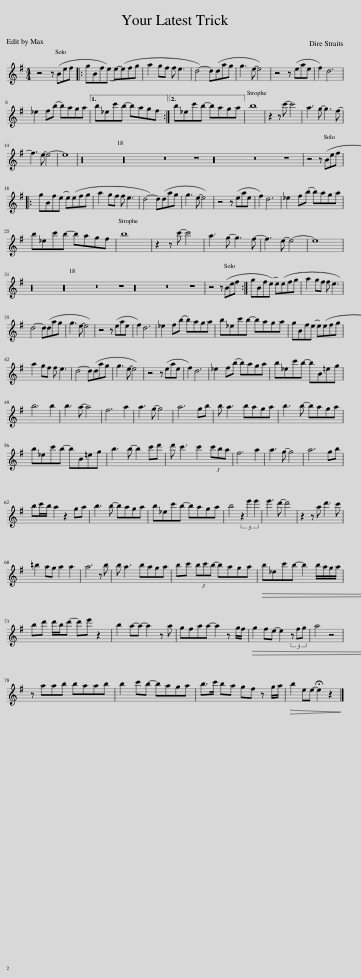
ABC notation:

X:1
L:1/8
M:4/4
I:linebreak $
K:none
V:1 treble transpose=-14
V:1
[K:G] z4 z (Bef) |: gBfe (e-e)(fg) | a2 gf f e3 | d4- d(da)g | g3 e- e4 | %5
 z4 z (eae | f2) d6 |$ _e2 f(b b)aga |1 b_ec'b- bagf :|2 b_ec'b- baga || %10
 b8 | z2 z c'- c'4 | a3 g- g3 f- |$ f3 e- e4- | e8 | %15
 z32 z32 z16 z8 z32 z16 z8 | z4 z (Bef) |:$ gBfe (ee)(fg) | a2 gf f e3 | d4- d(da)g | %20
 g3 e- e4 | z4 z (eae | f2) d6 | _e2 f(b b)aga |$ b_ec'b- bagf | %25
 b8 | z2 z c'- c'4 | a3 g- g3 f- | f3 e- e4- | e8 |$ %30
 z32 z32 z16 z8 z32 z16 z8 | z4 z (Bef) :| gBfe (ee)(fg) | a2 gf f e3 |$ d4- d(da)g | %35
 g3 e- e4 | z4 z (eae | f2) d6 | _e2 f(b b)aga | b_ec'b- baga | %40
 gBfe (ee)(fg) |$ a2 gf f e3 | d4- d(da)g | g3 e- e4 | z4 z (eae | %45
 f2) d6 | _e2 f(b b)aga | b_ec'b- bB=eg |$ b6 b2 | b3 a- a4 | %50
 f6 a2 | a3 g- g4 | a6 gb | b a3 baga | b3 b- baga |$ %55
 b_ec'b- bB=eg | b3 b- b2 c'd' | d' c'3 c'2 (3c'ba | f6 a2 | a3 g- g4 | %60
 a6 gb |$ bc'/b/ a2 z2 ga | b3 b- baga | b_ec'b- baga | b4 (3z2 e'2 e'2 | %65
 e'3 d'- d'4 | z2 z a d'3 c' |$ =b2 ag a2 a2 | a6 z b | b a3 baga | %70
 bc' (3bc'b- baga |!>(! b_ec'b- b2 b/a/g/a/!>)! |$ bd' d'/b/d'- d'e' z2 | b2 a-a- a2 z a | gfaa- a2 z g/f/ | %75
!>(! g2 fe- e2 (3z fg!>)! | a4 z4 |$ z aab baab | b2 c'b- baga | b>c' ba gf z g/a/ | %80
!>(! b2 ee- !fermata!e2 z2!>)! |] %81
